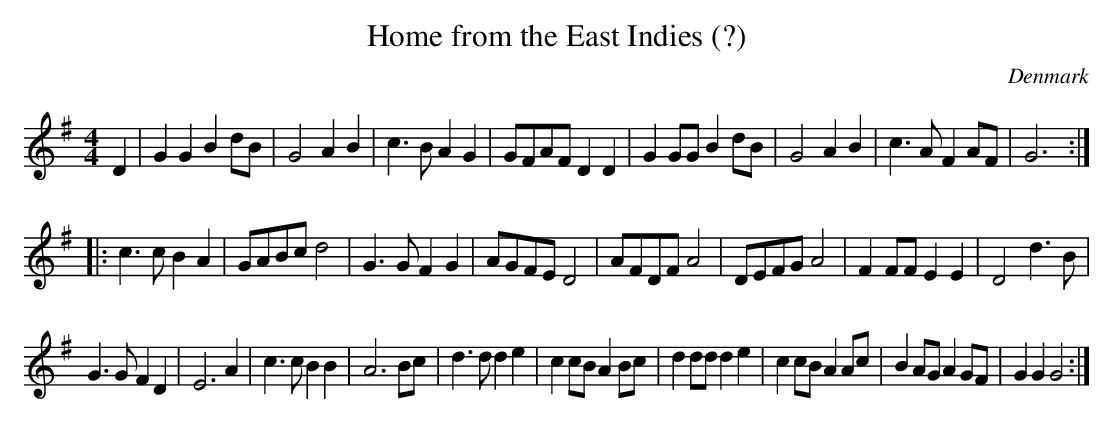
X:1
T:Home from the East Indies (?)
O:Denmark
M:4/4
K:G
D2|\
G2G2 B2dB|G4 A2B2|c3B A2G2|GFAF D2D2|\
G2GG B2dB|G4 A2B2|c3A F2AF|G6 ::
c3c B2A2|GABc d4|G3G F2G2|AGFE D4|\
AFDF A4|DEFG A4|F2FF E2E2|D4 d3B|
G3G F2D2|E6 A2|c3c B2B2|A6 Bc|\
d3d d2e2|c2cB A2Bc|d2dd d2e2|c2cB A2Ac|\
B2AG A2GF|G2G2 G4:|
